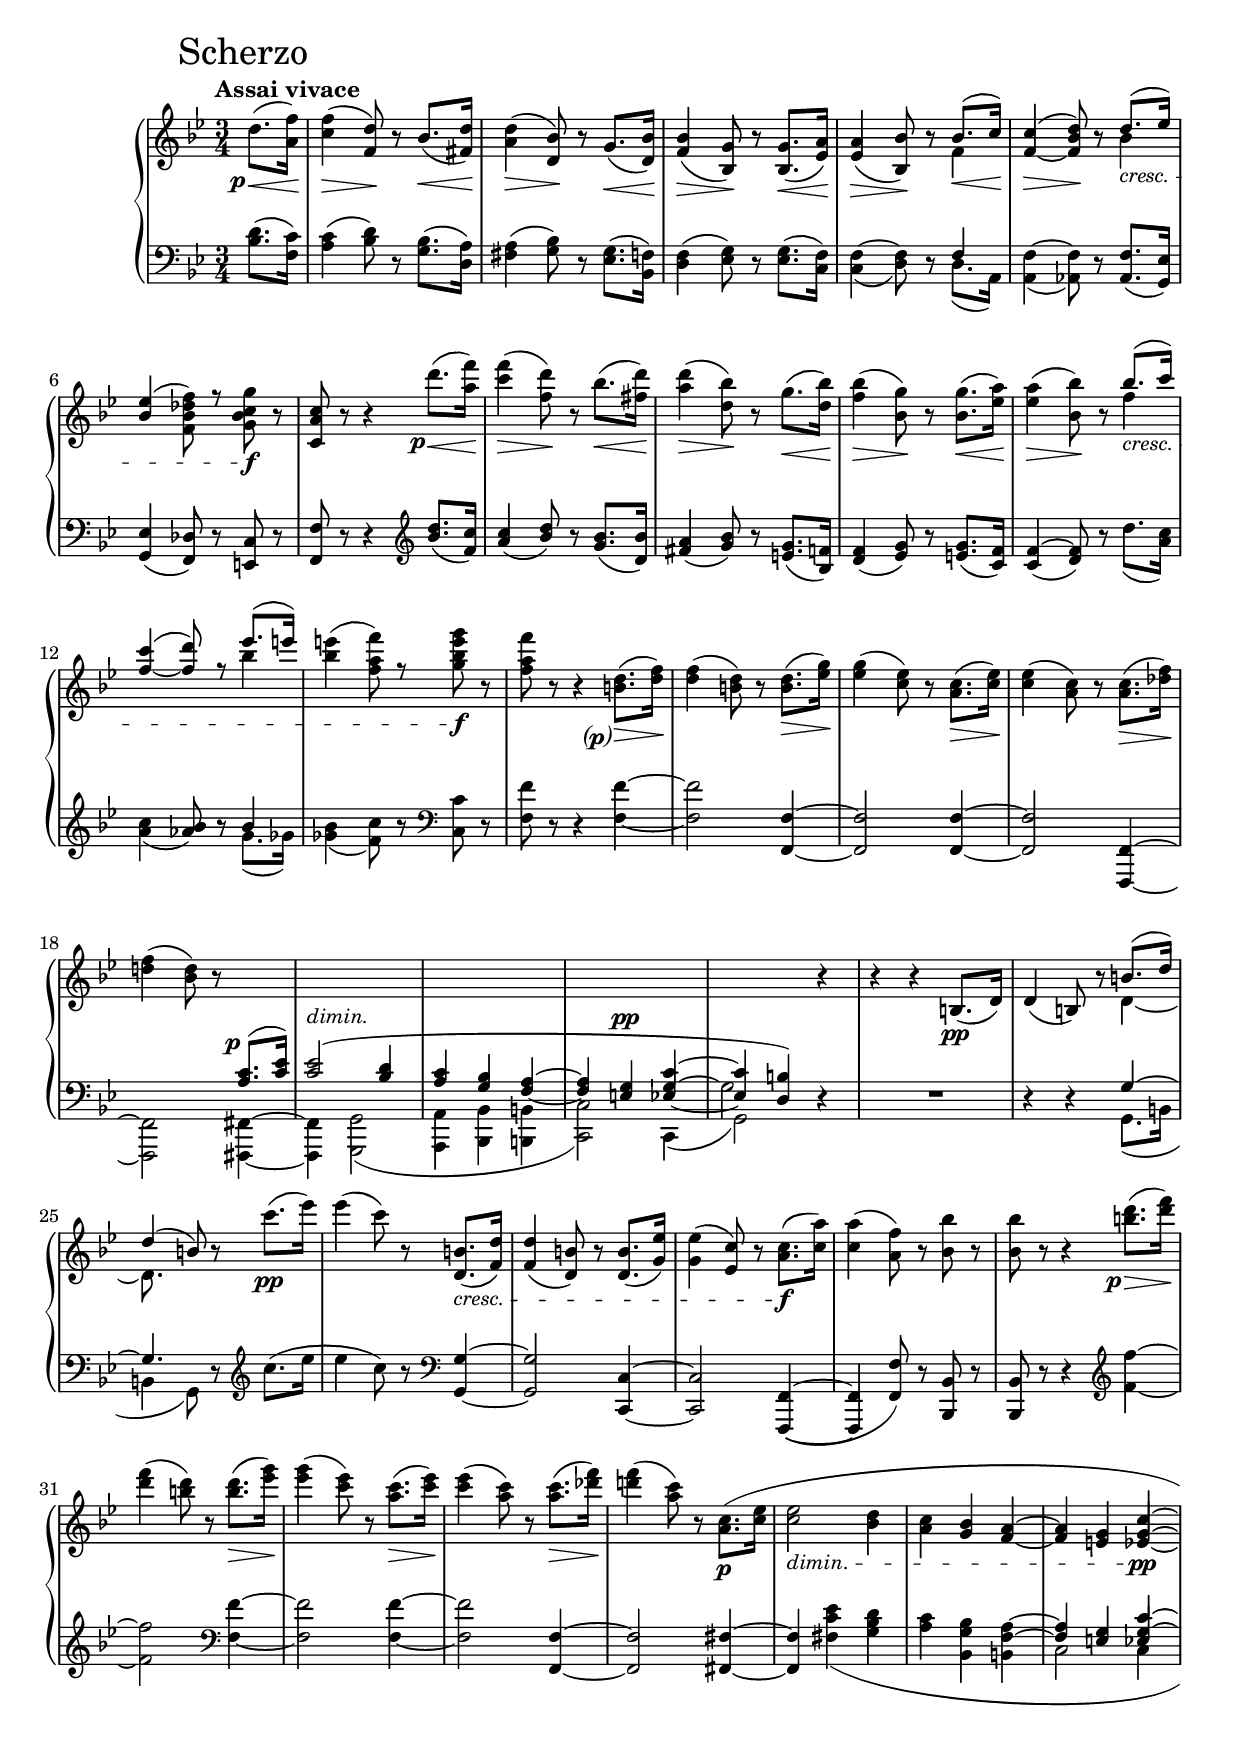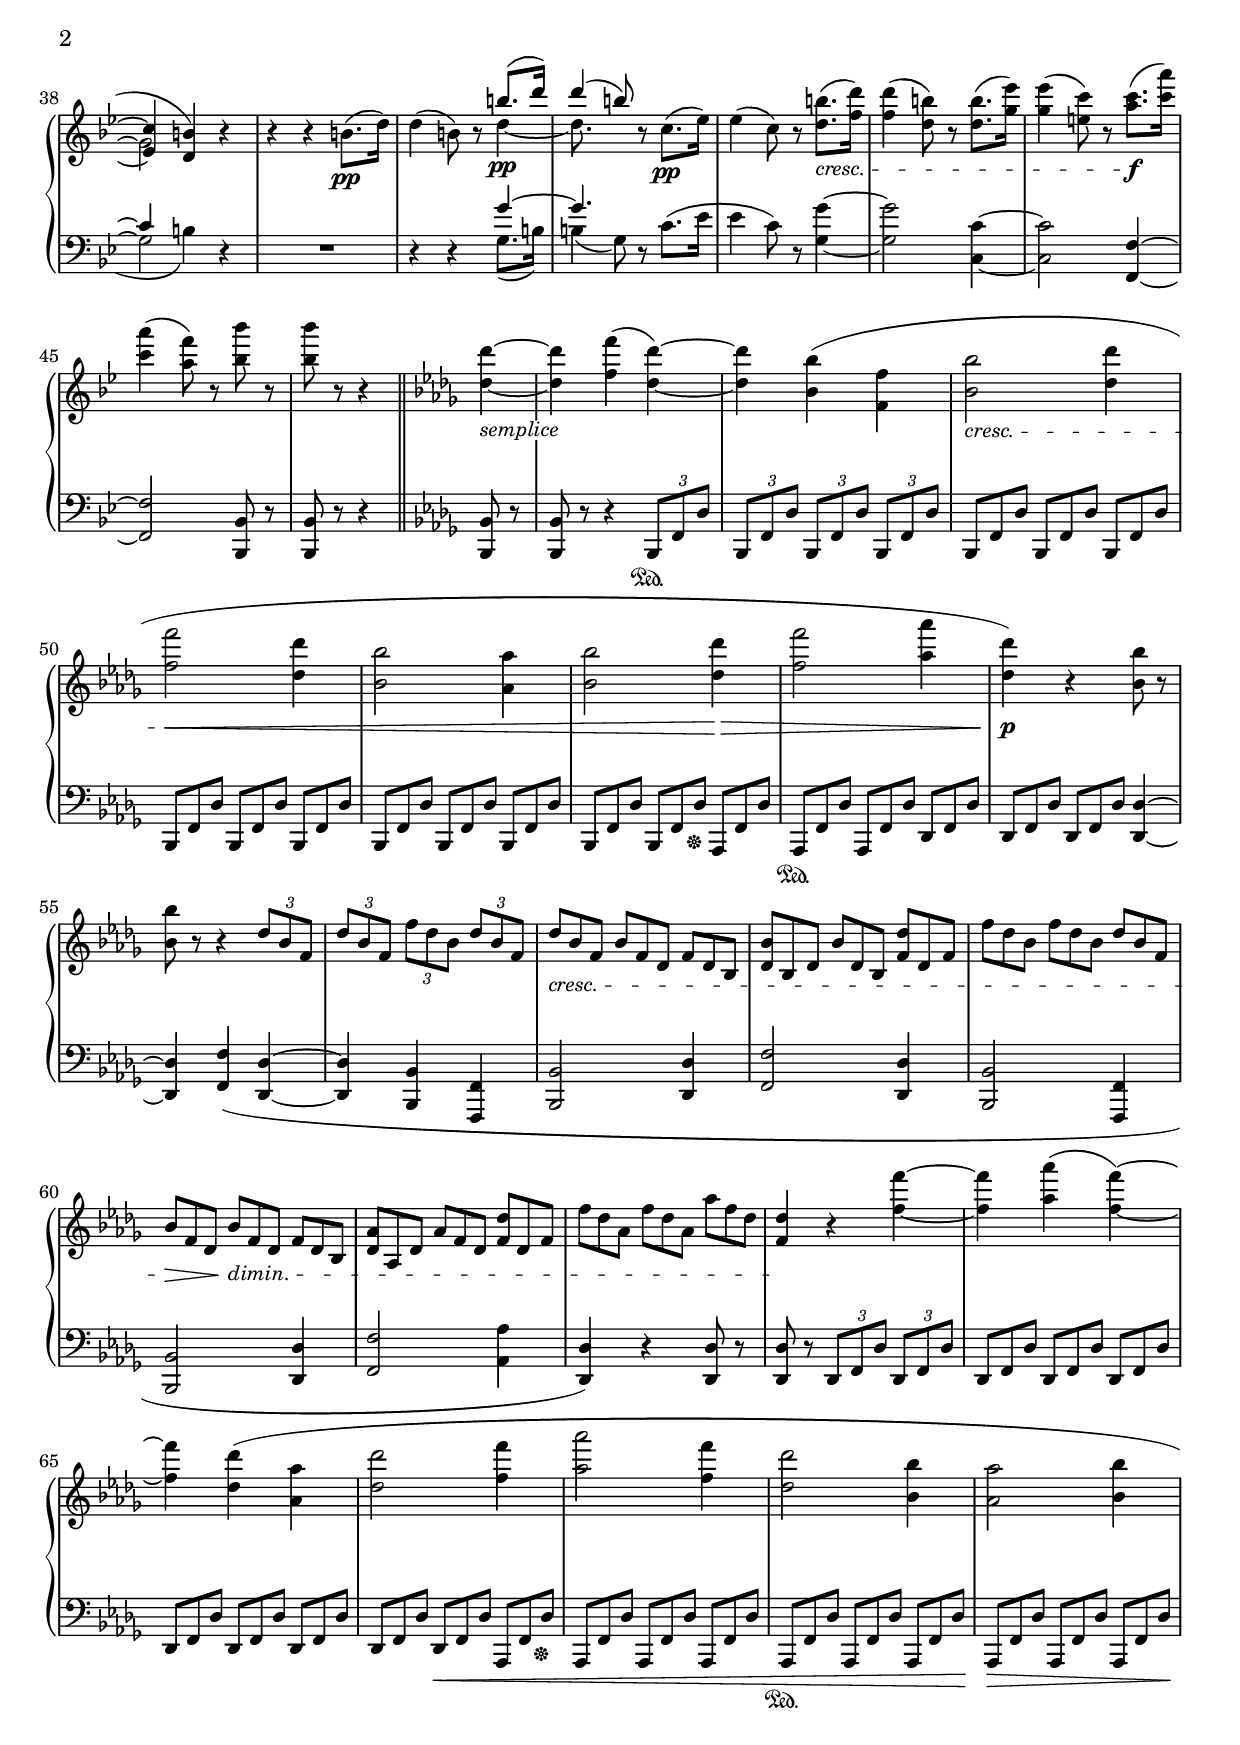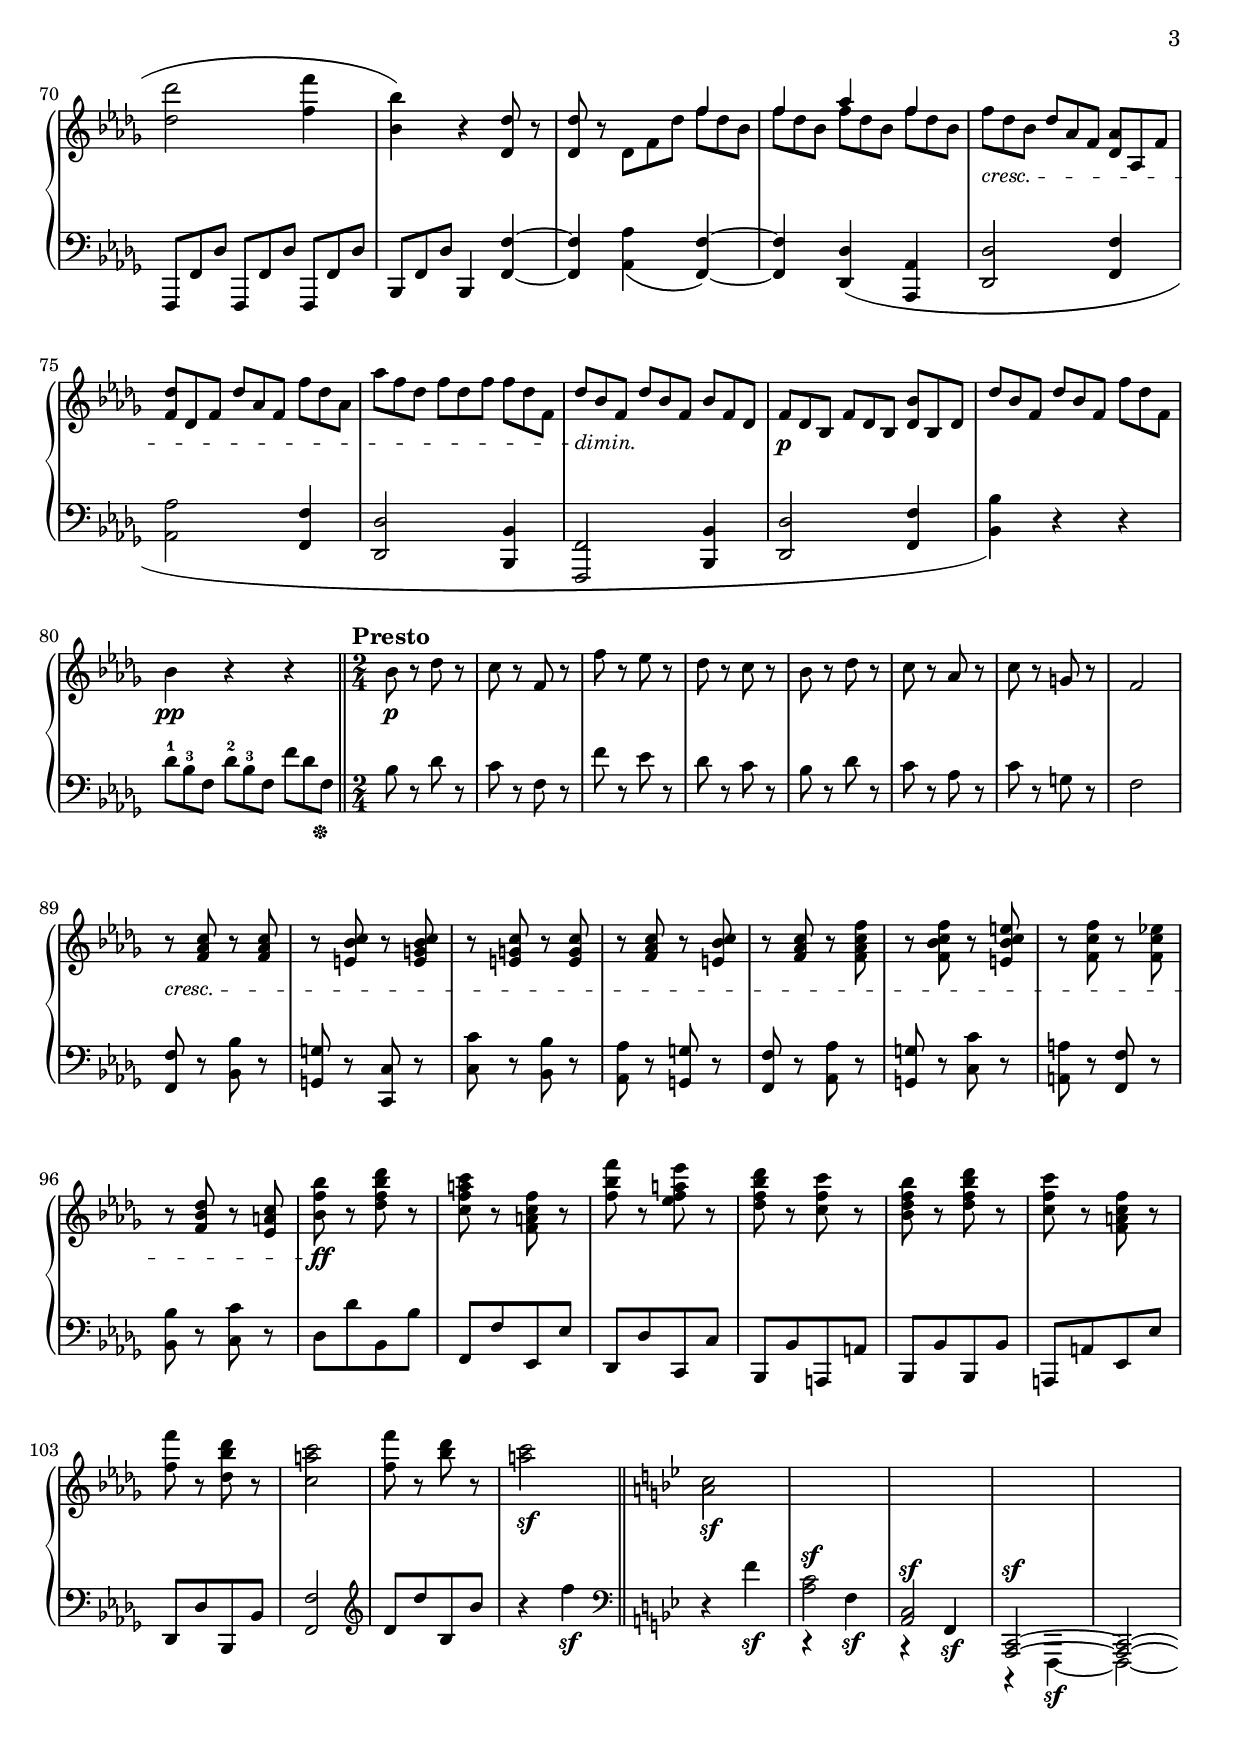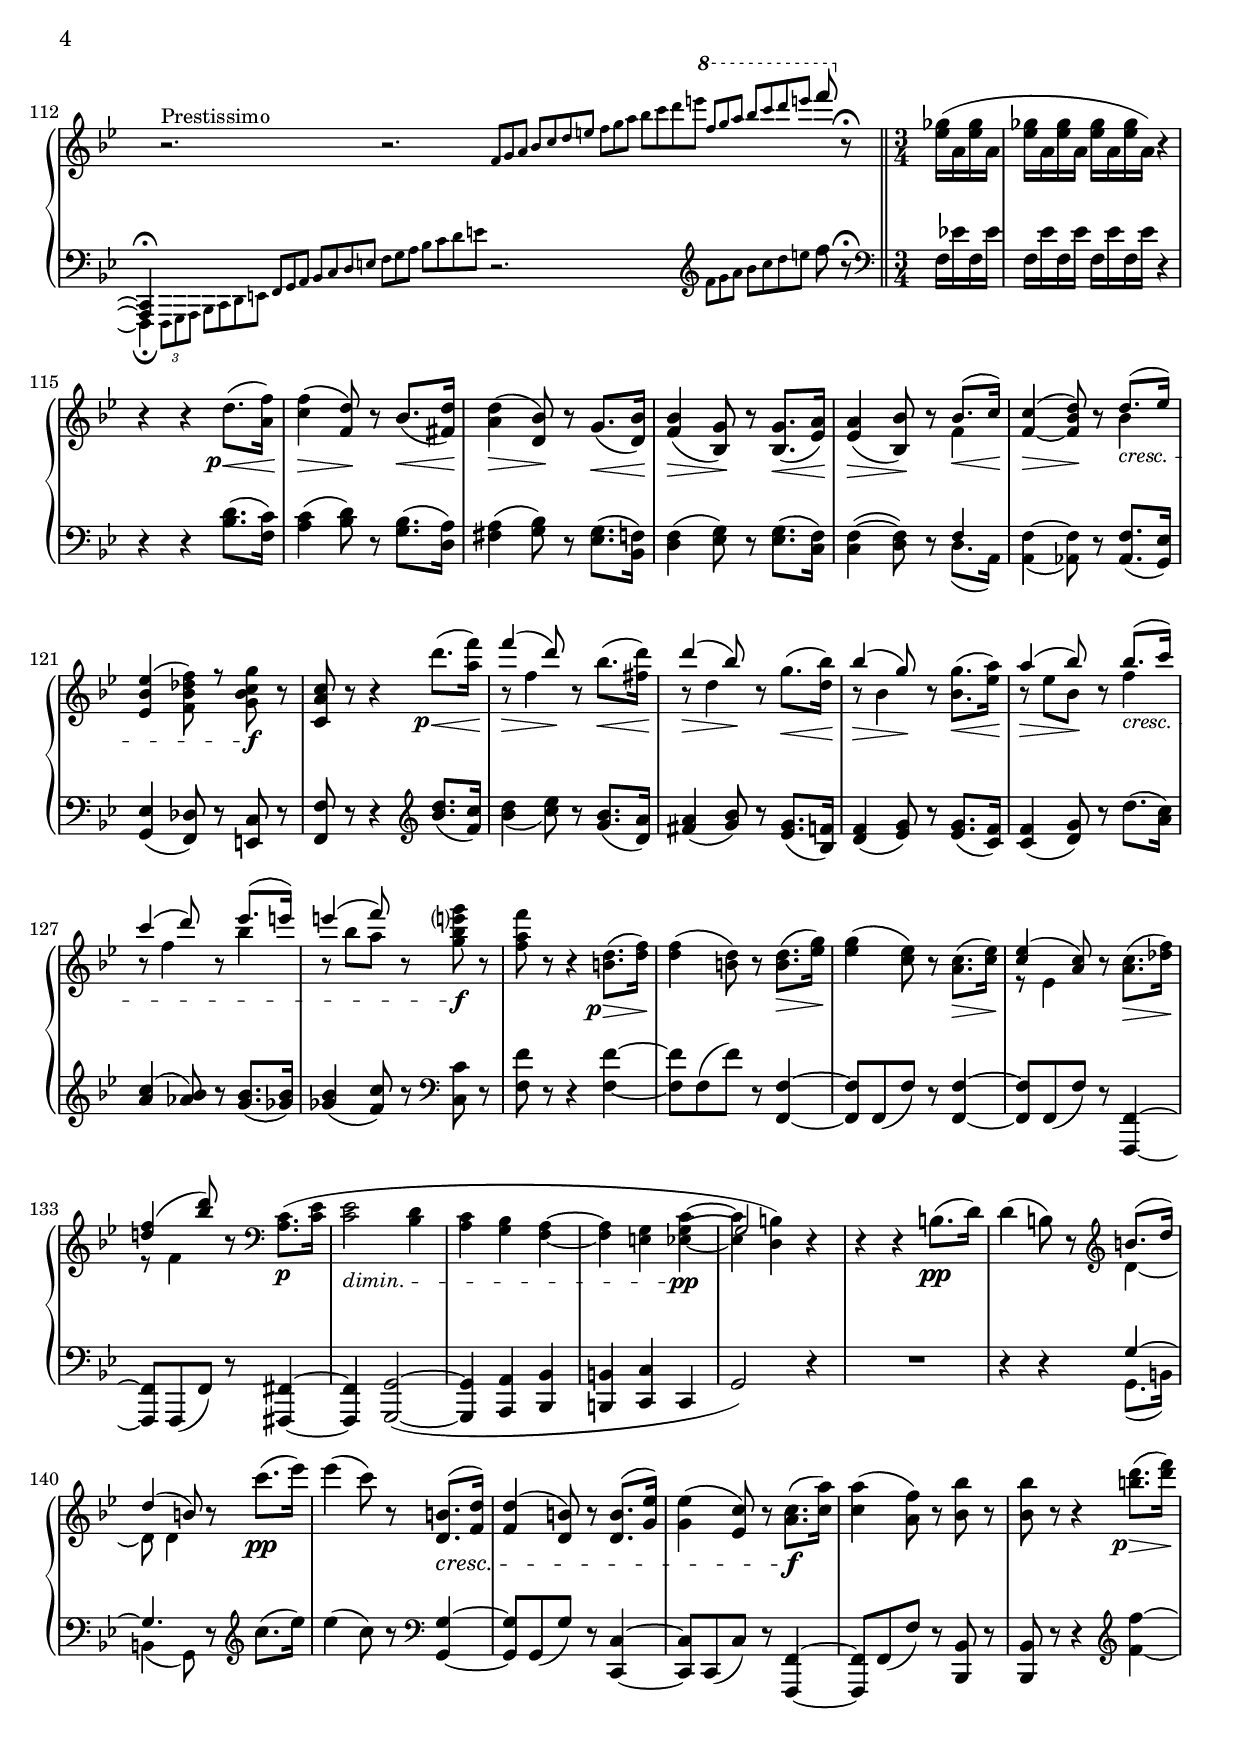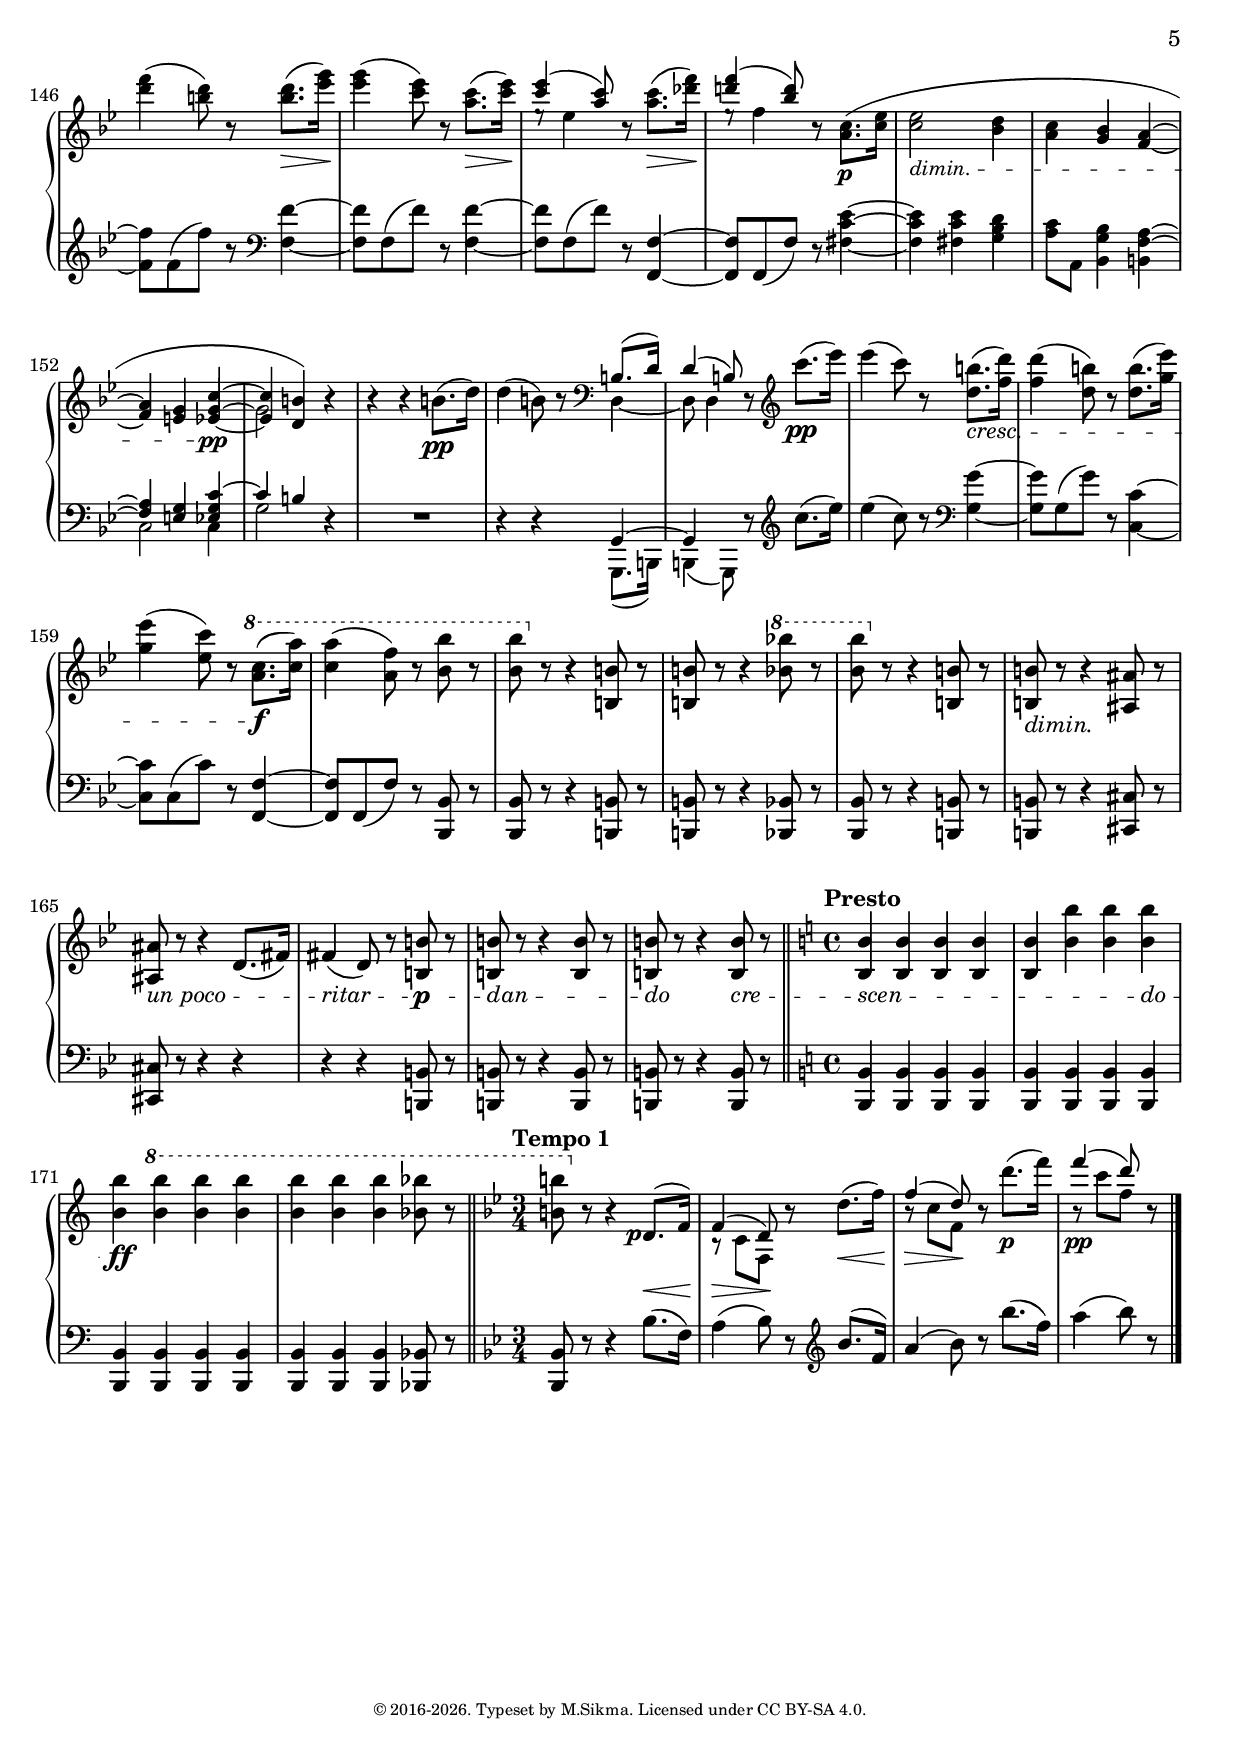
%===========================================================================
%    Piano Sonata Op.106 (L.Beethoven) - II
%===========================================================================
%
%    (C) 2016-2017, Michiel Sikma <michiel@sikma.org>
%    Licensed under CC BY-SA 4.0.
%
%---------------------------------------------------------------------------

\include "sonata-op106-headers.ily"

%---------------------------------------------------------------------------
%    II. Scherzo - Assai vivace
%---------------------------------------------------------------------------

two-section-one = {
  \key bes \major
  \time 3/4
  \partial 4
  \tempo "Assai vivace"
}

\bookpart {
  \paper {
    markup-system-spacing = \std-padding-page-n
    bookTitleMarkup = \std-title-markup-page-n
  }
  \header {
    subtitle = "Scherzo"
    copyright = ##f
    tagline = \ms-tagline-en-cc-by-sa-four
  }
  \score {
    \new PianoStaff \with {
      \std-staff-spacing
    } <<
      \set PianoStaff.connectArpeggios = ##t
      %---------------------------------------------------------------------
      %    Right hand
      %---------------------------------------------------------------------
      \new Staff = "right" \with {
        \std-magnification
        \stdDynSize
        midiInstrument = "acoustic grand"
      } {
        \clef treble \relative c'' {
          \two-section-one
          \override Slur.height-limit = #3
          <<
            \relative c'' {
              \stemNeutral
              \once \override Slur.positions = #'(2.18 . 3)
              d8.^(\< <a f'>16) | <c f>4\>^( \stemUp <d f,>8)\!
            }
            \\
            \relative c'' {
              \once \override DynamicText.extra-offset = #'(-2.4 . 1.8)
              \once \override DynamicText.self-alignment-X = #LEFT
              s8._\p
            }
          >> r8
          \once \override Slur.positions = #'(0 . 2.5)
          bes8.(\< <fis d'>16) | <a d>4\>( <bes d,>8)\! r8
          \once \override Slur.positions = #'(0 . 2.5)
          g8.-[(\< <d bes'>16]) <f bes>4\>( <bes, g'>8)\! r8
          \once \override Slur.positions = #'(0 . 2.5)
          <bes g'>8.-[(\< <es a>16]) | <es a>4\>( <bes bes'>8)\! r8
          <<
            \relative c'' {
              bes8.(\< c16) | <f,_~ c'>4\>( <f bes d>8)\!
            }
            \\
            \relative c' {
              f4
            }
          >>
          r8
          <<
            \relative c'' {
              d8.(\cresc es16) | \break <bes es>4( \stemNeutral <f bes des f>8) r8 \stemNeutral <g bes c g'>8\f
            }
            \\
            \relative c'' {
              bes4
            }
          >>
          r8 |
          <c a' c>8 r8 r4
          \once \override DynamicText.extra-offset = #'(-2.4 . 1.8)
          \once \override DynamicText.self-alignment-X = #LEFT
          \override Slur.height-limit = #4
          <<
            \relative c''' {
              \stemNeutral
              \override Slur.height-limit = #4
              d8.(\< <a f'>16) | <c f>4\>( <f, d'>8)\!
            }
            \\
            \relative c'' {
              \once \override DynamicText.extra-offset = #'(-2.4 . 1.8)
              \once \override DynamicText.self-alignment-X = #LEFT
              s8._\p
            }
          >>
          r8
          \once \override Slur.height-limit = #4
          bes''8.(\< <fis d'>16) | <a d>4\>( <d, bes'>8)\! r8
          g8.(\< <d bes'>16) | <f bes>4\>( <bes, g'>8)\! r8
          <g' bes,>8.(\< <es a>16) | <es a>4\>( <bes bes'>8)\! r8
          <<
            \relative c'' {
              \once \override Slur.positions = #'(0 . 2.5)
              \override Slur.height-limit = #5
              bes'8.(\cresc c16) | \break <f,_~ c'>4( <f d'>8) r8
              \once \override Slur.positions = #'(0 . 2.5)
              es'8.( e16) | \stemNeutral <bes e>4( <f a f'>8)
              r8 <g bes e g>8\f
            }
            \\
            \relative c'' {
              f4 | s4 s4 bes4
            }
          >>
          r8 | <f' a f'>8 r8 r4
          \once \override Slur.height-limit = #5
          \once \override Slur.positions = #'(0 . 0)
          <<
            \relative c''' {
              \stemNeutral
              \override Slur.height-limit = #4
              <b, d>8.(\> <d f>16) | <d f>4\!( <b d>8)\!
            }
            \\
            \relative c'' {
              \once \override DynamicText.extra-offset = #'(-3.4 . 2.2)
              \once \override DynamicText.self-alignment-X = #LEFT
              % TODO fix this \p
              s8._\parenP\p
            }
          >>
          r8
          \once \override Slur.height-limit = #7
          \once \override Slur.positions = #'(0 . 0)
          <b, d>8.(\> <es g>16) | <es g>4\!( <c es>8) r8
          <a c>8.(\> <c es>16) | <c es>4\!( <a c>8) r8
          <a c>8.(\> <des f>16) | \break <d! f>4\!( <bes d>8)
          r8
          <<
            \relative c'' {
              \voiceOne
              \once \override Slur.height-limit = #4
              \once \override Slur.positions = #'(0 . 3)
              \change Staff = "left"
              \once \override DynamicText.extra-offset = #'(-1.8 . -2.5)
              \once \override DynamicText.self-alignment-X = #LEFT
              <a, c>8.^(^\p <c es>16) | <c es>2^(^\textDecrescEnd "dimin." <bes d>4 |
              <a c>4 <g bes>4 <f_~ a^~>4 |
              <f a>4 <e g>4^\pp <es_~ c'^~>4 |
              <es c'>4 <b' d,>4)
              \change Staff = "right"
            }
            \\
            \relative c {
              \voiceOne
              \change Staff = "left"
              s4 |
              s2. |
              s2. |
              s2 g'4^~ |
              \voiceTwo
              g2
              \change Staff = "right"
            }
          >>
          r4 | r4 r4
          b,8.(\pp d16) | d4( b8) r8 \clef treble
          <<
            \relative c'' {
              \once \override Slur.height-limit = #4
              b8.( d16) | \break d4( b8)
            }
            \\
            \relative c' {
              d4_~ | d8.
            }
          >>
          r8
          \once \override Slur.positions = #'(1 . 1)
          c''8.(\pp es16) | es4( c8) r8
          \once \override Slur.positions = #'(0 . 2.5)
          <d,, b'>8.(\cresc <f d'>16) | <f d'>4( <d b'>8) r8
          \once \override Slur.positions = #'(0 . 2.5)
          <d b'>8.( <g es'>16) | <g es'>4( <es c'>8) r8
          \once \override Slur.positions = #'(2.2 . 2.5)
          \once \override Slur.height-limit = #9
          \once \override Slur.eccentricity = #-0.55
          <a c>8.(\f <c a'>16) | <c a'>4( <a f'>8) r8
          <bes bes'>8 r8 | <bes bes'>8 r8 r4
          <<
            \relative c'' {
              \stemNeutral
              \override Slur.height-limit = #4
              <b' d>8.(\> <d f>16) | \break <d f>4\!( <b d>8)
            }
            \\
            \relative c'' {
              \once \override DynamicText.extra-offset = #'(-2.4 . 1.8)
              \once \override DynamicText.self-alignment-X = #LEFT
              s8._\p
            }
          >>
          r8
          <b' d>8.(\> <es g>16) | <es g>4\!( <c es>8) r8
          \once \override Slur.positions = #'(0 . 0)
          <a c>8.(\> <c es>16) | <c es>4\!( <a c>8) r8
          <a c>8.(\> <des f>16) | <d! f>4\!( <a c>8) r8
          <<
            \relative c''' {
              \voiceTwo
              \once \override Slur.height-limit = #5
              <a, c>8.^(\p <c es>16 | <c es>2_\textDecresc "dimin." <bes d>4 |
              <a c>4
              \voiceOne
              <g bes>4 <f_~ a^~>4 |
              <f a>4 <e g>4 <es_~ c'^~>4\pp |
              <es c'>4 <b' d,>4)
            }
            \\
            \relative c' {
              s4 |
              s2. |
              s2. |
              s2 \voiceOne g'4^~ |
              \voiceTwo
              g2
            }
          >>
          r4 | r4 r4
          b,8.(\pp d16) | d4( b8) r8
          <<
            \relative c''' {
              \once \override Slur.positions = #'(0 . 6)
              \once \override Slur.height-limit = #5
              b8.(\pp d16) | d4( b8)
            }
            \\
            \relative c'' {
              d4_~ | d8.
            }
          >>
          r8
          c8.(\pp es16) | es4( c8) r8
          <d b'>8.(\cresc <f d'>16) | <f d'>4( <d b'>8) r8
          <d b'>8.( <g es'>16) | <g es'>4( <e c'>8) r8
          <a c>8.(\f <c a'>16) | <c a'>4( <a f'>8) r8
          <bes bes'>8 r8 | <bes bes'>8 r8 r4
          \bar "||"
          \key bes \minor
          <des,_~ des'^~>4_\sempliceWhiteout |
          <des des'> <f f'>^( <des_~ des'^~>) |
          <des des'>\!
          \once \override Slur.positions = #'(2 . 5.6)
          \once \override Slur.eccentricity = #0.7
          \once \override Slur.height-limit = #4.5
          <bes bes'>^( <f f'> |
          <bes bes'>2\cresc <des des'>4 |
          \break
          <f f'>2\< <des des'>4 |
          <bes bes'>2 <aes aes'>4 |
          <bes bes'>2 <des des'>4\> |
          <f f'>2 <aes aes'>4 |
          <des, des'>4)\!\p r4 <bes bes'>8 r8 |
          \break
          <bes bes'>8 r8 r4
          \explicitTuplets
          \tuplet 3/2 \relative c'' { des8 bes f } |
          \tuplet 3/2 \relative c'' { des8 bes f }
          \tuplet 3/2 \relative c'' { f8 des bes }
          \tuplet 3/2 \relative c'' { des8 bes f } |
          \implicitTuplets
          \tuplet 3/2 \relative c'' { des8\cresc bes f }
          \tuplet 3/2 \relative c'' { bes8 f des }
          \tuplet 3/2 \relative c' { f8 des bes } |
          
          \tuplet 3/2 \relative c' { <des bes'>8 bes des }
          \tuplet 3/2 \relative c' { bes'8 des, bes }
          \tuplet 3/2 \relative c' { <f des'>8 des f } |
          
          \tuplet 3/2 \relative c'' { f8 des bes }
          \tuplet 3/2 \relative c'' { f8 des bes }
          \tuplet 3/2 \relative c'' { des8 bes f } |
          \break
          \tuplet 3/2 \relative c'' { bes8\> f des }
          \tuplet 3/2 \relative c'' { bes8_\textDecresc "dimin." f des }
          \tuplet 3/2 \relative c' { f8 des bes } |
          
          \tuplet 3/2 \relative c' { <des aes'>8 aes des }
          \tuplet 3/2 \relative c'' { aes8 f des }
          \tuplet 3/2 \relative c' { <f des'>8 des f } |
          \tuplet 3/2 \relative c'' { f8 des aes }
          \tuplet 3/2 \relative c'' { f8 des aes }
          \tuplet 3/2 \relative c''' { aes8 f des } |
          
          <f des'>4\! r4 <f'_~ f'^~>4 |
          <f f'>4 <aes aes'>4^( <f_~ f'^~>) |
          \break
          <f f'>4
          \once \override Slur.positions = #'(2 . 4.6)
          \once \override Slur.eccentricity = #0.7
          \once \override Slur.height-limit = #4.5
          <des des'>4^( <aes aes'> |
          <des des'>2 <f f'>4 |
          <aes aes'>2 <f f'>4 |
          <des des'>2 <bes bes'>4 |
          <aes aes'>2 <bes bes'>4 |
          <des des'>2 <f f'>4 |
          <bes, bes'>4) r4 <des, des'>8 r8 | <des des'>8 r8
          
          <<
            \relative c'' {
              s4 f4 |
              f4 aes f
            }
            \\
            {
              \implicitTuplets
              \tuplet 3/2 \relative c' { des8 f des' }
              \tuplet 3/2 \relative c'' { f8 des bes } |
              \tuplet 3/2 \relative c'' { f8 des bes }
              \tuplet 3/2 \relative c'' { f8 des bes }
              \tuplet 3/2 \relative c'' { f8 des bes }
            }
          >> |
          \tuplet 3/2 \relative c'' { f8\cresc des bes }
          \tuplet 3/2 \relative c'' { des8 aes f }
          \tuplet 3/2 \relative c'' { <des, aes'>8 aes f' } |
          \break
          \tuplet 3/2 \relative c' { <f des'>8 des f }
          \tuplet 3/2 \relative c'' { des8 aes f }
          \tuplet 3/2 \relative c'' { f8 des aes } |
          \tuplet 3/2 \relative c''' { aes8 f des }
          \tuplet 3/2 \relative c'' { f8 des f }
          \tuplet 3/2 \relative c'' { f8 des f, } |
          \tuplet 3/2 \relative c'' { des8_\textDecrescEnd "dimin." bes f }
          \tuplet 3/2 \relative c'' { des8 bes f }
          \tuplet 3/2 \relative c'' { bes8 f des } |
          \tuplet 3/2 \relative c' { f8\p des bes }
          \tuplet 3/2 \relative c' { f8 des bes }
          \tuplet 3/2 \relative c' { <des bes'>8 bes des } |
          \tuplet 3/2 \relative c'' { des8 bes f }
          \tuplet 3/2 \relative c'' { des8 bes f }
          \tuplet 3/2 \relative c'' { f8 des f, } |
          bes'4\pp r4 r4
          \bar "||"
          \time 2/4
          \tempo "Presto"
          bes8\p r8 des8 r8 |
          c8 r8 f,8 r8 |
          f'8 r8 es8 r8 |
          des8 r8 c8 r8 |
          bes8 r8 des8 r8 |
          c8 r8 aes8 r8 |
          c8 r8 g8 r8 |
          f2 |
          
          \break
          r8\cresc <f aes c>8 r8 <f aes c>8 |
          r8 <e bes' c>8 r8 <e g bes c>8 |
          r8 <e g c>8 r8 <e g c>8 |
          r8 <f aes c>8 r8 <e bes' c>8 |
          r8 <f aes c>8 r8 <f aes c f>8 |
          r8 <f bes c f>8 r8 <e bes' c e>8 |
          r8 <f c' f>8 r8 <f c' es!>8 |
          \break
          r8 <f bes des>8 r8 <es a c>8 |
          
          <bes' f' bes>8\ff r8 <des f bes des>8 r8 |
          <c f a c>8 r8 <f, a c f>8 r8 |
          <f' bes f'>8 r8 <es f a es'>8 r8 |
          <des f bes des>8 r8 <c f c'>8 r8 |
          <bes des f bes>8 r8 <des f bes des>8 r8 |
          <c f c'>8 r8 <f, a c f>8 r8 |
          <f' f'>8 r8 <des bes' des>8 r8 |
          <c a' c>2 |
          <f f'>8 r8 <bes des>8 r8 |
          <a c>2\sf |
          \bar "||"
          \key bes \major
          <a, c>2\sf |
          \change Staff = "left"
          <a, c>2^\sf |
          \clef bass <a, c>2^\sf |
          s2 |
          s2 |
          \change Staff = "right"
          s4
          \relative c'' {
            <<
              {
                \teeny b2.\rest
              }
              \\
              {
                s2.^\markup "Prestissimo"
              }
            >>
            \teeny
            s2.
            b2.\rest
            \stemUp
            \tuplet 3/2 { f8 g a } bes-[ c d e]
            \stemDown
            \tuplet 3/2 { f g a } bes-[ c d e]
            \ottava #1
            \set Staff.ottavation = "8"
            \stemUp
            \tuplet 3/2 { f g a } bes-[ c d e]
            \normalsize
            f8
            \ottava #0
          }
          \stemNeutral
          r8\fermata
          \bar "||"
          \time 3/4
          <es''' ges>16^( a, <es' ges> a, |
          <es' ges> a, <es' ges> a, <es' ges> a, <es' ges> a,) r4 |
          \break
          r4 r4
          \relative c'' {
            \override Slur.height-limit = #3
            <<
              \relative c'' {
                \stemNeutral
                \once \override Slur.positions = #'(2.18 . 3)
                d8.(\< <a f'>16) | <c f>4\>( \stemUp <d f,>8)\!
              }
              \\
              \relative c'' {
                \once \override DynamicText.extra-offset = #'(-2.4 . 1.8)
                \once \override DynamicText.self-alignment-X = #LEFT
                s8._\p
              }
            >> r8
            \once \override Slur.positions = #'(0 . 2.5)
            bes8.(\< <fis d'>16) | <a d>4\>( <bes d,>8)\! r8
            \once \override Slur.positions = #'(0 . 2.5)
            g8.-[(\< <d bes'>16]) <f bes>4\>( <bes, g'>8)\! r8
            \once \override Slur.positions = #'(0 . 2.5)
            <bes g'>8.-[(\< <es a>16]) | <es a>4\>( <bes bes'>8)\! r8
            <<
              \relative c'' {
                bes8.(\< c16) | <f,_~ c'>4\>( <f bes d>8)\!
              }
              \\
              \relative c' {
                f4
              }
            >>
            r8
            <<
              \relative c'' {
                d8.(\cresc es16) | \break <es, bes' es>4( \stemNeutral <f bes des f>8) r8 \stemNeutral <g bes c g'>8\f
              }
              \\
              \relative c'' {
                bes4
              }
            >>
            r8 |
            <c a' c>8
          }
          r8 r4
          <<
            \relative c'' {
              s4 | b8\rest \stemDown f'4
            }
            \\
            \relative c''' {
              \once \override Slur.positions = #'(5.5 . 5.5)
              d8.^(\< <a f'>16) | \stemUp
              \once \override Voice.Stem.length = #3.8
              f'4\>^( d8)\!
            }
            \\
            \relative c'' {
              \once \override DynamicText.extra-offset = #'(-2.4 . 1.8)
              \once \override DynamicText.self-alignment-X = #LEFT
              s8._\p
            }
          >>
          r8
          <<
            \relative c'' {
              s4 | b8\rest \stemDown d4
            }
            \\
            \relative c''' {
              \once \override Slur.positions = #'(4.5 . 4.5)
              bes8.^(\< <fis d'>16) | \stemUp
              \once \override Voice.Stem.length = #3.8
              d'4\>^( bes8)\!
            }
          >>
          r8
          <<
            \relative c'' {
              s4 | b8\rest \stemDown bes4
            }
            \\
            \relative c''' {
              \once \override Slur.positions = #'(3.5 . 3.5)
              g8.^(\< <d bes'>16) | \stemUp
              \once \override Voice.Stem.length = #3.8
              bes'4\>^( g8)\!
            }
          >>
          r8
          <<
            \relative c'' {
              s4 | b8\rest \stemDown es8-[ bes]
            }
            \\
            \relative c'' {
              <bes g'>8.^(\< <es a>16) | \stemUp a4\>^( bes8)\!
            }
          >>
          r8
          <<
            \relative c''' {
              bes8.^(\cresc c16) | \break c4^( d8) b,8\rest
              \once \override Slur.height-limit = #4
              es'8.( e16) | e4^( f8) b,,8\rest
              \stemDown
              <g' bes e? g>8\f b,8\rest |
              <f' a f'>8
            }
            \\
            \relative c'' {
              f4 | b,8\rest f'4 s8
              bes4 | b,8\rest bes'8-[ a]
            }
          >>
          r8 r4
          \once \override Slur.height-limit = #5
          \once \override Slur.positions = #'(0 . 0)
          <<
            \relative c''' {
              \stemNeutral
              \override Slur.height-limit = #4
              <b, d>8.^(\> <d f>16) | <d f>4\!^( <b d>8)\!
            }
            \\
            \relative c'' {
              \once \override DynamicText.extra-offset = #'(-2.4 . 1.8)
              \once \override DynamicText.self-alignment-X = #LEFT
              s8._\p
            }
          >>
          r8
          \once \override Slur.height-limit = #7
          \once \override Slur.positions = #'(0 . 0)
          <b d>8.^(\> <es g>16) | <es g>4\!^( <c es>8) r8
          <<
            \relative c' {
              s4 | s8 \stemDown es4
            }
            \\
            \relative c'' {
              \once \override Slur.height-limit = #7
              \once \override Slur.positions = #'(1 . 1)
              <a c>8.^(\> <c es>16) | e,8\rest\!
            }
            \\
            \relative c'' {
              s4 | \stemUp
              \once \override Voice.Stem.length = #6.5
              <c es>4^( <a c>8)
            }
          >>
          r8
          <<
            \relative c' {
              s4 | s8 \stemDown f4
            }
            \\
            \relative c'' {
              \once \override Slur.height-limit = #7
              \once \override Slur.positions = #'(1 . 1)
              <a c>8.^(\> <des f>16) | e,8\rest\!
            }
            \\
            \relative c'' {
              s4 | \stemUp
              <d! f>4^( <bes' d>8)
            }
          >>
          r8
          \clef bass
          <<
            \relative c'' {
              \voiceTwo
              \once \override Slur.height-limit = #4
              \once \override Slur.positions = #'(0 . 3)
              <a, c>8.^(\p <c es>16 | <c es>2_\textDecresc "dimin." <bes d>4 |
              <a c>4 <g bes>4 <f_~ a^~>4 |
              <f a>4 <e g>4 <es_~ c'^~>4\pp |
              <es c'>4 <b' d,>4)
            }
            \\
            \relative c {
              \voiceTwo
              s4 |
              s2. |
              s2. |
              s2 g'4^~ |
              \voiceOne
              g2
            }
          >>
          r4 | r4 r4
          b,8.^(\pp d16) | d4^( b8) r8 \clef treble
          <<
            \relative c'' {
              \once \override Slur.height-limit = #4
              b8.^( d16) | \break d4^( b8)
            }
            \\
            \relative c' {
              d4_~ | d8 d4
            }
          >>
          r8
          \once \override Slur.positions = #'(1 . 1)
          c''8.^(\pp es16) | es4^( c8) r8
          \once \override Slur.positions = #'(0 . 2.5)
          <d,, b'>8.^(\cresc <f d'>16) | <f d'>4^( <d b'>8) r8
          \once \override Slur.positions = #'(0 . 2.5)
          <d b'>8.^( <g es'>16) | <g es'>4^( <es c'>8) r8
          \once \override Slur.positions = #'(2.2 . 2.5)
          \once \override Slur.height-limit = #9
          \once \override Slur.eccentricity = #-0.55
          <a c>8.^(\f <c a'>16) | <c a'>4^( <a f'>8) r8
          <bes bes'>8 r8 | <bes bes'>8 r8 r4
          <<
            \relative c'' {
              \stemNeutral
              \override Slur.height-limit = #4
              <b' d>8.^(\> <d f>16) | \break <d f>4\!^( <b d>8)
            }
            \\
            \relative c'' {
              \once \override DynamicText.extra-offset = #'(-2.4 . 1.8)
              \once \override DynamicText.self-alignment-X = #LEFT
              s8._\p
            }
          >>
          r8
          <b' d>8.^(\> <es g>16) | <es g>4\!^( <c es>8) r8
          \once \override Slur.positions = #'(0 . 0)
          <<
            \relative c'' {
              s4 | s8 \stemDown es4
            }
            \\
            \relative c''' {
              \once \override Slur.height-limit = #7
              \once \override Slur.positions = #'(1 . 1)
              <a c>8.^(\> <c es>16) | e,8\rest\!
            }
            \\
            \relative c''' {
              s4 | \stemUp
              <c es>4^( <a c>8)
            }
          >>
          r8
          <<
            \relative c'' {
              s4 | s8 \stemDown f4
            }
            \\
            \relative c''' {
              \once \override Slur.height-limit = #7
              \once \override Slur.positions = #'(1 . 1)
              <a c>8.^(\> <des f>16) | e,8\rest\!
            }
            \\
            \relative c''' {
              s4 | \stemUp
              <d! f>4^( <bes d>8)
            }
          >>
          r8
          <<
            \relative c''' {
              \voiceTwo
              \once \override Slur.height-limit = #5
              <a, c>8.^(\p <c es>16 | <c es>2_\textDecresc "dimin." <bes d>4 |
              <a c>4
              \voiceOne
              <g bes>4 <f_~ a^~>4 |
              \break <f a>4 <e g>4 <es_~ c'^~>4\pp |
              <es c'>4 <b' d,>4)
            }
            \\
            \relative c' {
              s4 |
              s2. |
              s2. |
              s2 \voiceOne g'4^~ |
              \voiceTwo
              g2
            }
          >>
          r4 | r4 r4
          b,8.^(\pp d16) | d4^( b8) r8 \clef bass
          <<
            \relative c' {
              \once \override Slur.height-limit = #4
              \once \override Slur.positions = #'(0 . 4.5)
              b8.^( d16) | d4^( b8)
            }
            \\
            \relative c {
              d4_~ | d8 d4
            }
          >>
          r8 \clef treble
          \once \override Slur.positions = #'(1 . 1)
          c'8.^(\pp es16) | es4^( c8) r8
          \once \override Slur.positions = #'(0 . 2.5)
          <d, b'>8.^(\cresc <f d'>16) | <f d'>4^( <d b'>8) r8
          \once \override Slur.positions = #'(0 . 2.5)
          <d b'>8.^( <g es'>16) | \break <g es'>4^( <es c'>8) r8
          \once \override Slur.positions = #'(2.2 . 2.5)
          \once \override Slur.height-limit = #9
          \once \override Slur.eccentricity = #-0.55
          \ottava #1
          \set Staff.ottavation = #"8"
          <a c>8.^(\f <c a'>16) | <c a'>4^( <a f'>8) r8
          <bes bes'>8 r8 | <bes bes'>8
          \ottava #0
          r8 r4
          \relative c' {
            <b b'>8 r8 <b b'>8 r8 r4
          }
          \ottava #1
          \set Staff.ottavation = #"8"
          <bes! bes'!>8 r8 | <bes bes'>8
          \ottava #0
          r8 r4
          \relative c' {
            <b b'>8 r8 <b b'>8_\textDecrescEnd "dimin." r8 r4
          }
          \relative c' {
            <ais ais'>8 r8 <ais ais'>8_\textDecresc "un poco" r8 r4
          }
          d,,8._( fis16) | fis4_(_\textDecresc "ritar" d8) r8
          <b b'>8\p_\textDecresc " " r8 |
          <b b'>8_\textDecresc "dan" r8 r4 <b b'>8 r8 |
          <b b'>8_\textDecrescEnd "do" r8 r4 <b b'>8_\textCresc "cre" r8
          \bar "||"
          \time 4/4
          \tempo "Presto"
          \key c \major
          <b b'>4_\textCresc "scen" 4 4 4 |
          4 <b' b'>4 4 4_\textCresc "do" |
          4\ff
          \ottava #1
          \set Staff.ottavation = #"8"
          <b' b'>4 4 4 |
          4 4 4 <bes bes'>8 r8
          \bar "||"
          \time 3/4
          \tempo "Tempo 1"
          \key bes \major
          <b b'>
          \ottava #0
          r8 r4
          <<
            \relative c' {
              \once \override Slur.positions = #'(2.5 . 1.2)
              d8.^(\< f16) | f4\>^( d8)\!
            }
            \\
            \relative c' {
              s4 | b8\rest c8-[ f,]
            }
            \\
            \relative c'' {
              \once \override DynamicText.extra-offset = #'(-2.4 . 1.8)
              \once \override DynamicText.self-alignment-X = #LEFT
              s8._\p
            }
          >>
          r8
          <<
            \relative c'' {
              \once \override Slur.positions = #'(0 . 1.2)
              \stemDown d8.^(\< f16) | \stemUp
              \once \override Voice.Stem.length = #3.5
              f4\>^( d8)\!
            }
            \\
            \relative c'' {
              s4 | b8\rest c8-[ f,]
            }
          >>
          r8
          <<
            \relative c''' {
              \once \override Slur.positions = #'(0 . 1.2)
              \stemDown d8.^(\p f16) | \stemUp
              \once \override Voice.Stem.length = #3.5
              f4\pp^( d8)
            }
            \\
            \relative c''' {
              s4 | b,8\rest c'8-[ f,]
            }
          >>
          r8
          \bar "|."
        }
      }
      %---------------------------------------------------------------------
      %    Left hand
      %---------------------------------------------------------------------
      \new Staff = "left" \with {
        \std-magnification
        \stdDynSize
        midiInstrument = "acoustic grand"
      } {
        \clef bass \relative c' {
          \two-section-one
          \override Slur.height-limit = #3
          <bes d>8.^( <f c'>16) | <a c>4^( <bes d>8) r8
          <g bes>8.^( <d a'>16) | <fis a>4^( <g bes>8) r8
          <es g>8.^( <bes f'>16) | <d f>4^( <es g>8) r8
          <es g>8.^( <c f>16) | <c f^~>4_( <d f>8) r8
          <<
            {
               f4
            }
            \\
            {
              d8._( a16) | <a f'^~>4_( <aes f'>8)
            }
          >>
          r8
          \stemUp
          <aes f'>8._( <g es'>16) | <g es'>4_( <f des'>8) r8
          <e c'>8 r8 | <f f'>8 r8 r4 \clef treble
          <bes'' d>8._( <f c'>16) | <a c>4_( <bes d>8) r8
          <g bes>8._( <d bes'>16) | <fis a>4_( <g bes>8) r8
          <e g>8._( <bes f'>16) | <d f>4_( <es g>8) r8
          <e g>8._( <c f>16) | <c f^~>4_( <d f>8) r8
          \stemNeutral
          d'8._( <a c>16) | <a c>4_( <aes bes>8) r8
          <<
            {
              bes4
            }
            \\
            {
              g8._( ges16) | <ges bes>4_( <f c'>8)
            }
          >>
          r8
          \clef bass <c, c'>8 r8 <f f'>8 r8 r4
          <f_~ f'^~>4 |
          <f f'>2 <f,_~ f'^~>4 |
          <f f'>2 <f_~ f'^~>4 |
          <f f'>2 <f,_~ f'^~>4 |
          \stemDown
          <f f'>2 <fis_~ fis'^~>4 |
          <fis fis'>4 <g g'>2_( |
          <a a'>4 <bes bes'> <b b'> |
          <c c'>2) c4_( |
          g'2) r4 |
          \stemNeutral
          R2. |
          r4 r4
          <<
            {
              g'4^~ | g4.
            }
            \\
            {
              g,8._( b16 | b4 g8)
            }
          >>
          r8 \clef treble
          c''8.^( es16 | es4 c8) r8 \clef bass
          <g,,_~ g'^~>4 | <g g'>2
          <c,_~ c'^~>4 | <c c'>2
          \once \override Slur.positions = #'(0 . 3.5)
          \once \override Slur.eccentricity = #0.5
          <f,_~ f'^~>4_( | <f f'>4
          <f' f'>8) r8 <bes, bes'>8 r8 |
          <bes bes'>8 r8 r4 \clef treble
          <f'''_~ f'^~>4 | <f f'>2 \clef bass
          <f,_~ f'^~>4 | <f f'>2
          <f_~ f'^~>4 | <f f'>2
          <f,_~ f'^~>4 | <f f'>2
          <fis_~ fis'^~>4 | <fis fis'>4
          <<
            \relative c {
              \stemDown
              s2 |
              <a' c>4 <bes, g' bes>4 <b f'^~ a^~>4 |
              \stemUp
              <f' a>4 <e g>4 <es g^~>4 |
              \stemDown
              g2
            }
            \\
            \relative c, {
              \once \override Slur.height-limit = #5
              \once \override Slur.eccentricity = #1
              \once \override Slur.positions = #'(-2 . -1)
              <fis' c' es>4_( <g bes d>4 |
              s2 s4 |
              c,2 c4 |
              s4 b'4)
            }
            \\
            \relative c {
              \voiceOne
              s2 |
              s2 s4 | s4 s4 c'4^~ |
              c4
            }
          >>
          r4 |
          R2. |
          r4 r4
          <<
            \relative c'' {
              g4^~ | g4.
            }
            \\
            \relative c' {
              g8._( b16) | b4_( g8)
            }
          >>
          r8
          c''8.^( es16 | es4 c8) r8
          <g_~ g'^~>4 | <g g'>2
          <c,_~ c'^~>4 | <c c'>2
          <f,_~ f'^~>4 | <f f'>2
          <bes, bes'>8 r8 | <bes bes'>8 r8 r4
          \bar "||"
          \key bes \minor
          <bes bes'>8 r8 | <bes bes'>8 r8 r4
          \tuplet 3/2 \relative c, { bes8\sustainOn f' des' }
          \repeat unfold 3 \tuplet 3/2 \relative c, { bes8 f' des' }
          \implicitTuplets
          \repeat unfold 10 \tuplet 3/2 \relative c, { bes8 f' des' }
          \tuplet 3/2 \relative c, { bes8 f' des'\sustainOff }
          \tuplet 3/2 \relative c, { aes8 f' des' }
          \tuplet 3/2 \relative c, { aes8\sustainOn f' des' }
          \tuplet 3/2 \relative c, { aes8 f' des' }
          \tuplet 3/2 \relative c, { des8 f des' }
          \tuplet 3/2 \relative c, { des8 f des' }
          \tuplet 3/2 \relative c, { des8 f des' }
          <des_~ des'^~>4 | <des des'> <f f'>_(
          <des_~ des'^~>4 | <des des'> <bes bes'> <f f'>
          <bes bes'>2 <des des'>4 |
          <f f'>2 <des des'>4 |
          <bes bes'>2 <f f'>4 |
          <bes bes'>2 <des des'>4 |
          <f f'>2 <aes aes'>4 |
          <des, des'>4) r4 <des des'>8 r8 | <des des'> r8
          \explicitTuplets
          \tuplet 3/2 \relative c, { des8 f des' }
          \tuplet 3/2 \relative c, { des8 f des' }
          \implicitTuplets
          \tuplet 3/2 \relative c, { des8 f des' }
          \repeat unfold 6 \tuplet 3/2 \relative c, { des8 f des' }
          \tuplet 3/2 \relative c, { des8\< f des' }
          \tuplet 3/2 \relative c, { aes8 f' des'\sustainOff }
          \repeat unfold 3 \tuplet 3/2 \relative c, { aes8 f' des' }
          \tuplet 3/2 \relative c, { aes8\sustainOn f' des' }
          \tuplet 3/2 \relative c, { aes8 f' des' }
          \tuplet 3/2 \relative c, { aes8 f' des' }
          \tuplet 3/2 \relative c, { aes8\!\> f' des' }
          \tuplet 3/2 \relative c, { aes8 f' des' }
          \tuplet 3/2 \relative c, { aes8 f' des'\! }
          \repeat unfold 3 \tuplet 3/2 \relative c, { f,8 f' des' }
          \tuplet 3/2 \relative c, { bes8 f' des' }
          bes4 <f'_~ f'^~>4 | <f f'>
          <aes aes'>4_( <f_~ f'^~>) | <f f'>
          \once \override Slur.positions = #'(2 . -3.2)
          \once \override Slur.eccentricity = #0.7
          \once \override Slur.height-limit = #4.5
          <des des'>_( <aes aes'> |
          <des des'>2 <f f'>4 |
          <aes aes'>2 <f f'>4 |
          <des des'>2 <bes bes'>4 |
          <f f'>2 <bes bes'>4 |
          <des des'>2 <f f'>4 |
          <bes bes'>4) r4 r4 |
          \tuplet 3/2 \relative c' { des8-1 bes-3 f }
          \tuplet 3/2 \relative c' { des8-2 bes-3 f }
          \tuplet 3/2 \relative c' { f8 des f,\sustainOff }
          \bar "||"
          \time 2/4
          \tempo "Presto"
          bes'8 r des r |
          c r f, r |
          f' r es r |
          des r c r |
          bes r des r |
          c r aes r |
          c r g r |
          f2 |
          <f, f'>8 r <bes bes'> r |
          <g g'> r <c, c'> r |
          <c' c'> r <bes bes'> r |
          <aes aes'> r <g g'> r |
          <f f'> r <aes aes'> r |
          <g g'> r <c c'> r |
          <a a'> r <f f'> r |
          <bes bes'> r <c c'> r |
          des8-[ des' bes, bes'] |
          f,-[ f' es, es'] |
          des,-[ des' c, c'] |
          bes,-[ bes' a, a'] |
          bes,-[ bes' bes, bes'] |
          a,-[ a' es es'] |
          des,-[ des' bes, bes'] |
          <f f'>2 \clef treble |
          des''8-[ des' bes, bes'] |
          r4 f'4\sf \clef bass
          \bar "||"
          \key bes \major
          r4 f,\sf |
          r4 f,\sf |
          r4 f,\sf |
          <<
            \relative c {
              <a,^~ c^~>2^\sf |
              <a^~ c^~>2 |
              <a c>4^\fermata
            }
            \\
            \relative c,, {
              r4 f_~\sf |
              f2_~ |
              \pageBreak
              f4_\fermata
            }
          >>
          \set Timing.measureLength = #(ly:make-moment 20/4)
          \explicitTuplets
          \relative c,, {
            \stemDown
            \teeny
            \tuplet 3/2 { f8 g a } bes-[ c d e]
            \stemUp
            \implicitTuplets
            \tuplet 3/2 { f8 g a } bes-[ c d e]
            \stemDown
            \tuplet 3/2 { f8 g a } bes-[ c d e]
            \relative c d2.\rest
            s2.
            \clef treble
            \tuplet 3/2 { f8 g a } bes-[ c d e]
            \normalsize
            f8
          }
          r8^\fermata \clef bass
          \stemNeutral
          \bar "||"
          \time 3/4
          f'16
          \set Timing.measureLength = #(ly:make-moment 1/4)
          es'! f, es' |
          f,
          \set Timing.measureLength = #(ly:make-moment 3/4)
          es' f, es' f, es' f, es' r4 |
          r4 r4
          \override Slur.height-limit = #3
          <bes d>8.^( <f c'>16) | <a c>4^( <bes d>8) r8
          <g bes>8.^( <d a'>16) | <fis a>4^( <g bes>8) r8
          <es g>8.^( <bes f'>16) | <d f>4^( <es g>8) r8
          <es g>8.^( <c f>16) | <c f^~>4^( <d f>8) r8
          <<
            {
               f4
            }
            \\
            {
              d8._( a16) | <a f'^~>4_( <aes f'>8)
            }
          >>
          r8
          \stemUp
          <aes f'>8._( <g es'>16) | <g es'>4_( <f des'>8) r8
          <e c'>8 r8 | <f f'>8 r8 r4
          
          \clef treble
          <bes'' d>8._( <f c'>16) | \stemDown <bes d>4_( <c es>8) r8
          \stemNeutral
          <g bes>8._( <d a'>16) | <fis a>4_( <g bes>8) r8
          <es g>8._( <bes f'!>16) | <d f>4_( <es g>8) r8
          <es g>8._( <c f>16) | <c f>4_( <d g>8) r8
          d'8.^( <a c>16) | \stemUp <a c>4^( <aes bes>8) r8
          <g bes>8._( <ges bes>16) | <ges bes>4_( <f c'>8) r8
          \clef bass
          \stemNeutral
          <c, c'>8 r8 | <f f'>8 r8 r4
          <f_~ f'^~>4 | <f f'>8 f^( f') r8
          <f,,_~ f'^~>4 | <f f'>8 f_( f') r8
          <f,_~ f'^~>4 | <f f'>8 f_( f') r8
          <f,,_~ f'^~>4 | <f f'>8 f_( f') r8
          <fis,_~ fis'^~>4 | <fis fis'>4 <g_~ g'^~>2_( |
          <g g'>4 <a a'> <bes bes'> | <b b'> <c c'> c | g'2) r4 |
          R2. |
          r4 r4
          <<
            \relative c' {
              g4^~ | g4.
            }
            \\
            \relative c {
              g8._( b16) | b4_( g8)
            }
          >>
          r8 \clef treble
          c''8.^( es16) | es4^( c8)
          r8
          \clef bass
          <g,,_~ g'^~>4 | <g g'>8 g_( g') r8
          <c,,_~ c'^~>4 | <c c'>8 c_( c') r8
          <f,,_~ f'^~>4 | <f f'>8 f'_( f') r8
          <bes,, bes'>8 r8 | <bes bes'>8 r8 r4
          \clef treble
          <f'''_~ f'^~>4 | <f f'>8 f^( f') r8 \clef bass
          <f,,_~ f'^~>4 | <f f'>8 f^( f') r8
          <f,_~ f'^~>4 | <f f'>8 f^( f') r8
          <f,,_~ f'^~>4 | <f f'>8 f_( f') r8
          <<
            \relative c {
              s4 |
              s2. |
              s2. |
              \stemDown c2 c4 |
              g'2
            }
            \\
            \relative c {
              <fis_~ c'^~ es^~>4 |
              <fis c' es>4 4 <g bes d> |
              <a c>8-[ a,] <bes g' bes>4 <b f'^~ a^~> |
              \stemUp <f' a>4 <e g> <es g c^~> |
              c'4 b4
            }
          >>
          r4 |
          R2. |
          r4 r4
          <<
            \relative c {
              g4^~ | g4
            }
            \\
            \relative c, {
              g8._( b16) | b4_( g8)
            }
          >>
          r8
          \clef treble
          c''8.^( es16) | es4^( c8) r8
          \clef bass
          <g,_~ g'^~>4 | <g g'>8 g^( g') r8
          <c,,_~ c'^~>4 | <c c'>8 c^( c') r8
          <f,,_~ f'^~>4 | <f f'>8 f_( f') r8
          <bes,, bes'>8 r8 | <bes bes'>8 r8 r4
          <b b'>8 r8 | <b b'>8 r8 r4
          <bes bes'>8 r8 | <bes bes'>8 r8 r4
          <b b'>8 r8 | <b b'>8 r8 r4
          <cis cis'>8 r8 | <cis cis'>8 r8 r4
          r4 | r4 r4
          <b b'>8 r8 | <b b'>8 r8 r4
          <b b'>8 r8 | <b b'>8 r8 r4
          <b b'>8 r8 |
          \key c \major
          \repeat unfold 15 { <b b'>4 }
          <bes bes'>8 r8
          \bar "||"
          \key bes \major
          <bes bes'>8 r8 r4
          bes''8.^( f16) | a4^( bes8) r8
          \clef treble
          bes'8.^( f16) | a4^( bes8) r8
          bes'8.^( f16) | a4^( bes8) r8
        }
      }
    >>
    \layout {
      \context {
        \Score
        \override SpacingSpanner.common-shortest-duration = #(ly:make-moment 1/8)
        \consists #Span_stem_engraver
      }
    }
    \midi {
      \tempo 4 = 60
    }
  }
}